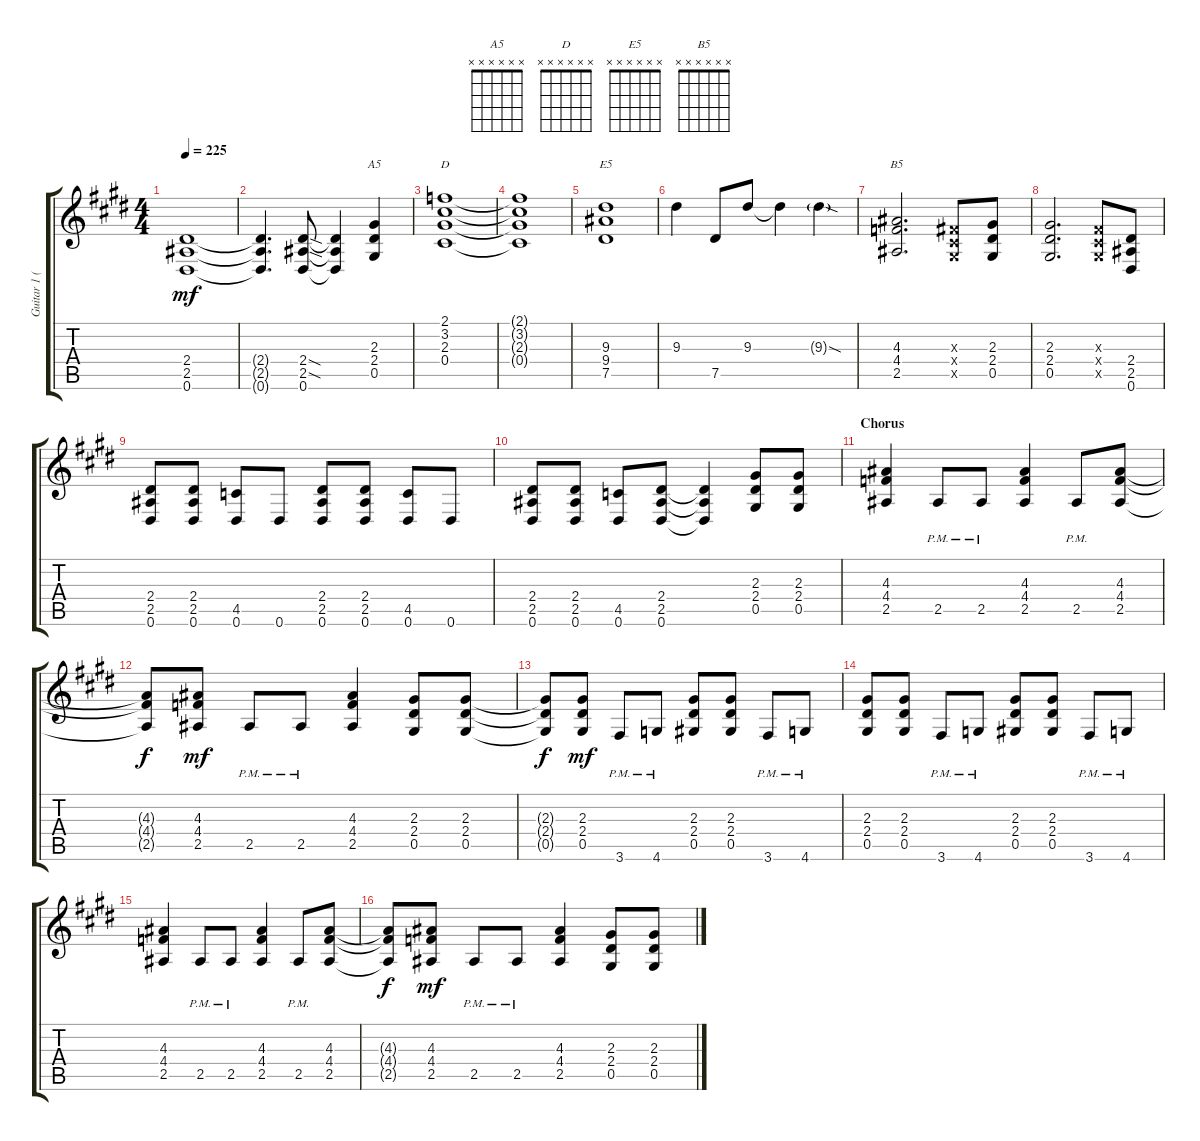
\track ("Guitar 1 (Slash)" "Guitar 1 (") {instrument overdrivenguitar}
\staff {score tabs}
\tuning (Eb4 Bb3 Gb3 Db3 Ab2 Eb2) {hide}
\chord ("A5" x x x x x x)
\chord ("D" x x x x x x)
\chord ("E5" x x x x x x)
\chord ("B5" x x x x x x)
\ts (4 4)
\tempo 225
\clef g2
\ks e
(2.4{t} 2.5{t} 0.6{t}).1{dy mf} |
(2.4{t} 2.5{t} 0.6{t}).4{d} (2.4{sod} 2.5{sod} 0.6).8 (2.4{t} 2.5{t} 0.6{t}).4 (2.3 2.4 0.5).4{ch "A5"} |
(2.1 3.2 2.3 0.4).1{ch "D"} |
(2.1{t} 3.2{t} 2.3{t} 0.4{t}).1 |
(9.3 9.4 7.5).1{ch "E5"} |
9.3.4 7.5.8 9.3.8 9.3{t}.4 9.3{sod g}.4 |
(4.3 4.4 2.5).2{d ch "B5"} (0.3{x} 0.4{x} 0.5{x}).8 (2.3 2.4 0.5).8 |
(2.3 2.4 0.5).2{d} (0.3{x} 0.4{x} 0.5{x}).8 (2.4 2.5 0.6).8 |
(2.4 2.5 0.6).8 (2.4 2.5 0.6).8 (4.5 0.6).8 0.6.8 (2.4 2.5 0.6).8 (2.4 2.5 0.6).8 (4.5 0.6).8 0.6.8 |
(2.4 2.5 0.6).8 (2.4 2.5 0.6).8 (4.5 0.6).8 (2.4 2.5 0.6).8 (2.4{t} 2.5{t} 0.6{t}).4 (2.3 2.4 0.5).8 (2.3 2.4 0.5).8 |
\section ("" "Chorus")
(4.3 4.4 2.5).4 2.5{pm}.8 2.5{pm}.8 (4.3 4.4 2.5).4 2.5{pm}.8 (4.3 4.4 2.5).8 |
(4.3{t} 4.4{t} 2.5{t}).8{dy f} (4.3 4.4 2.5).8{dy mf} 2.5{pm}.8 2.5{pm}.8 (4.3 4.4 2.5).4 (2.3 2.4 0.5).8 (2.3 2.4 0.5).8 |
(2.3{t} 2.4{t} 0.5{t}).8{dy f} (2.3 2.4 0.5).8{dy mf} 3.6{pm}.8 4.6{pm}.8 (2.3 2.4 0.5).8 (2.3 2.4 0.5).8 3.6{pm}.8 4.6{pm}.8 |
(2.3 2.4 0.5).8 (2.3 2.4 0.5).8 3.6{pm}.8 4.6{pm}.8 (2.3 2.4 0.5).8 (2.3 2.4 0.5).8 3.6{pm}.8 4.6{pm}.8 |
(4.3 4.4 2.5).4 2.5{pm}.8 2.5{pm}.8 (4.3 4.4 2.5).4 2.5{pm}.8 (4.3 4.4 2.5).8 |
(4.3{t} 4.4{t} 2.5{t}).8{dy f} (4.3 4.4 2.5).8{dy mf} 2.5{pm}.8 2.5{pm}.8 (4.3 4.4 2.5).4 (2.3 2.4 0.5).8 (2.3 2.4 0.5).8
